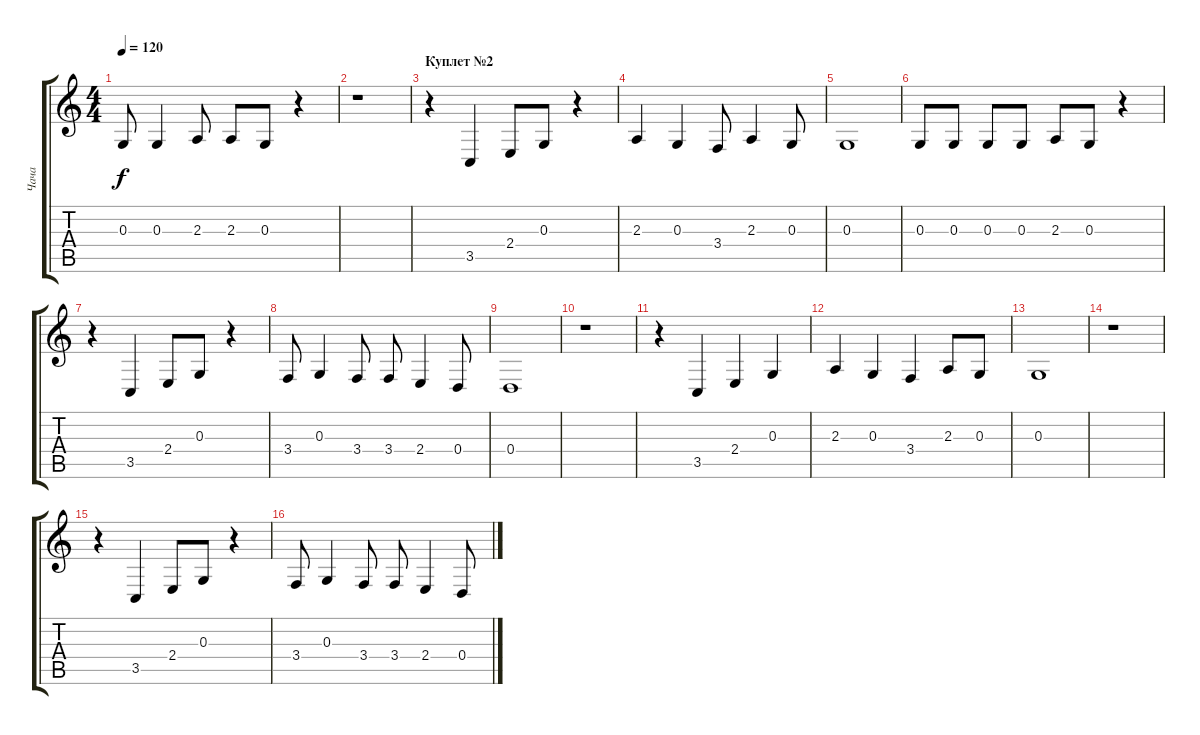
\track ("Чача" "Чача") {instrument altosax}
\staff {score tabs}
\tuning (E4 B3 G3 D3 A2 E2) {hide}
\ts (4 4)
\tempo 120
\clef g2
\ks c
0.3.8{dy f} 0.3.4 2.3.8 2.3.8 0.3.8 r.4 |
r.1 |
\section ("" "Куплет №2")
r.4 3.5.4 2.4.8 0.3.8 r.4 |
2.3.4 0.3.4 3.4.8 2.3.4 0.3.8 |
0.3.1 |
0.3.8 0.3.8 0.3.8 0.3.8 2.3.8 0.3.8 r.4 |
r.4 3.5.4 2.4.8 0.3.8 r.4 |
3.4.8 0.3.4 3.4.8 3.4.8 2.4.4 0.4.8 |
0.4.1 |
r.1 |
r.4 3.5.4 2.4.4 0.3.4 |
2.3.4 0.3.4 3.4.4 2.3.8 0.3.8 |
0.3.1 |
r.1 |
r.4 3.5.4 2.4.8 0.3.8 r.4 |
3.4.8 0.3.4 3.4.8 3.4.8 2.4.4 0.4.8
